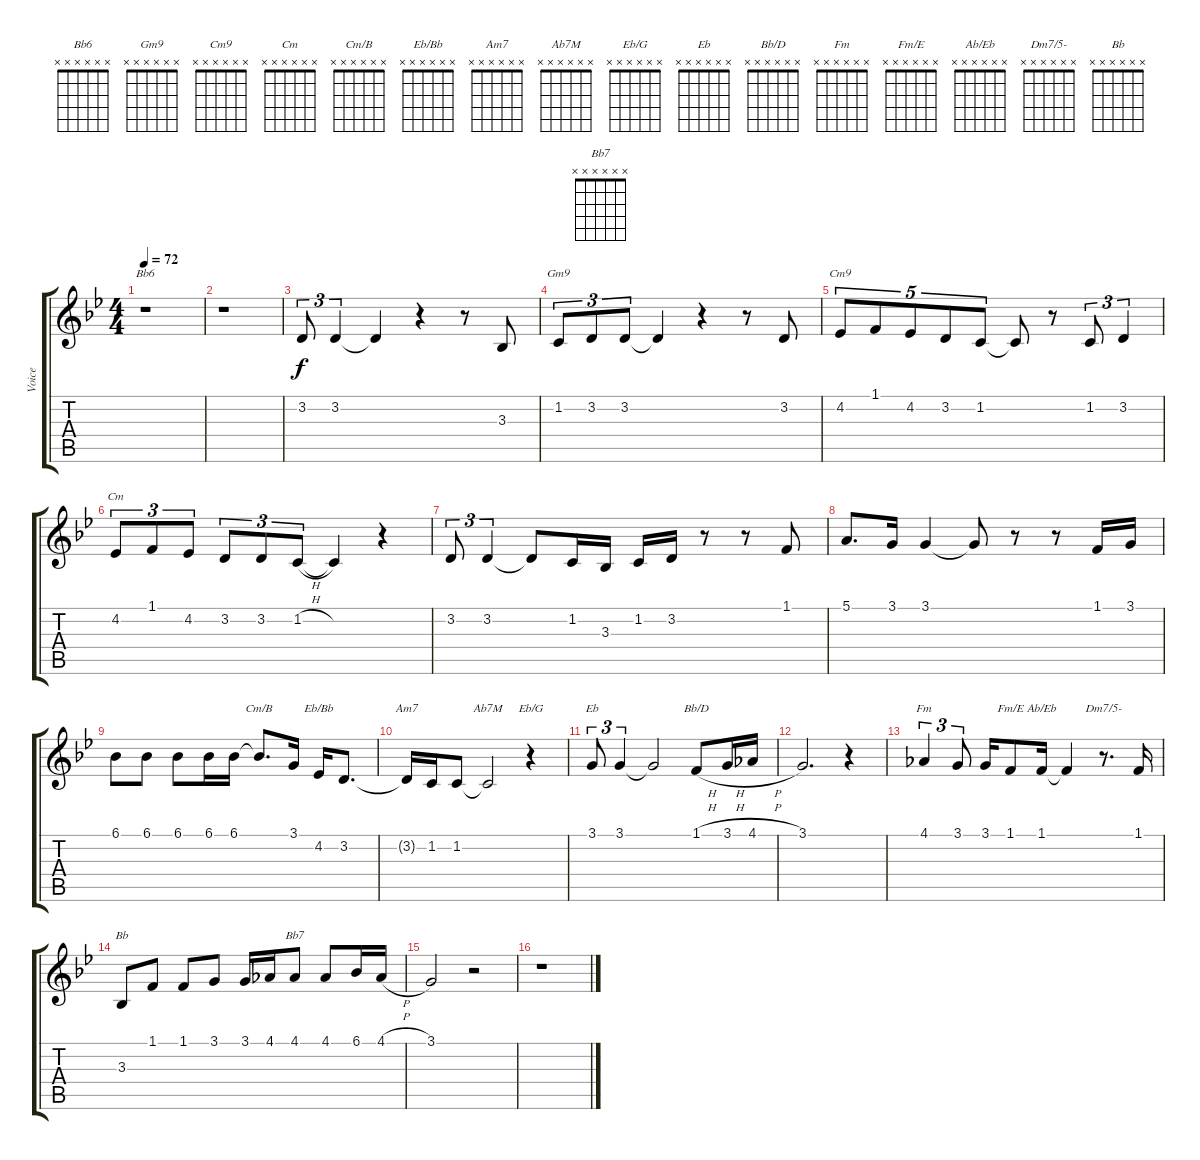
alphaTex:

\track ("Voice" "Voice") {instrument clarinet}
\staff {score tabs}
\tuning (E4 B3 G3 D3 A2 E2) {hide}
\chord ("Bb6" x x x x x x)
\chord ("Gm9" x x x x x x)
\chord ("Cm9" x x x x x x)
\chord ("Cm" x x x x x x)
\chord ("Cm/B" x x x x x x)
\chord ("Eb/Bb" x x x x x x)
\chord ("Am7" x x x x x x)
\chord ("Ab7M" x x x x x x)
\chord ("Eb/G" x x x x x x)
\chord ("Eb" x x x x x x)
\chord ("Bb/D" x x x x x x)
\chord ("Fm" x x x x x x)
\chord ("Fm/E" x x x x x x)
\chord ("Ab/Eb" x x x x x x)
\chord ("Dm7/5-" x x x x x x)
\chord ("Bb" x x x x x x)
\chord ("Bb7" x x x x x x)
\ts (4 4)
\tempo 72
\clef g2
\ks bb
r.1{ch "Bb6" dy f} |
r.1 |
3.2.8{tu (3 2)} 3.2.4{tu (3 2)} 3.2{t}.4 r.4 r.8 3.3.8 |
1.2.8{tu (3 2) ch "Gm9"} 3.2.8{tu (3 2)} 3.2.8{tu (3 2)} 3.2{t}.4 r.4 r.8 3.2.8 |
4.2.8{tu (5 4) ch "Cm9"} 1.1.8{tu (5 4)} 4.2.8{tu (5 4)} 3.2.8{tu (5 4)} 1.2.8{tu (5 4)} 1.2{t}.8 r.8 1.2.8{tu (3 2)} 3.2.4{tu (3 2)} |
4.2.8{tu (3 2) ch "Cm"} 1.1.8{tu (3 2)} 4.2.8{tu (3 2)} 3.2.8{tu (3 2)} 3.2.8{tu (3 2)} 1.2{h}.8{tu (3 2)} 1.2{t}.4 r.4 |
3.2.8{tu (3 2)} 3.2.4{tu (3 2)} 3.2{t}.8 1.2.16 3.3.16 1.2.16 3.2.16 r.8 r.8 1.1.8 |
5.1.8{d} 3.1.16 3.1.4 3.1{t}.8 r.8 r.8 1.1.16 3.1.16 |
6.1.8 6.1.8 6.1.8 6.1.16 6.1.16 6.1{t}.8{d ch "Cm/B"} 3.1.16 4.2.16{ch "Eb/Bb"} 3.2.8{d} |
3.2{t}.16{ch "Am7"} 1.2.16 1.2.8 1.2{t}.2{ch "Ab7M"} r.4{ch "Eb/G"} |
3.1.8{tu (3 2) ch "Eb"} 3.1.4{tu (3 2)} 3.1{t}.2 1.1{h}.8{ch "Bb/D"} 3.1{h}.16 4.1{h}.16 |
3.1.2{d} r.4 |
4.1.4{tu (3 2) ch "Fm"} 3.1.8{tu (3 2)} 3.1.16 1.1.8{ch "Fm/E"} 1.1.16{ch "Ab/Eb"} 1.1{t}.4 r.8{d ch "Dm7/5-"} 1.1.16 |
3.3.8{ch "Bb"} 1.1.8 1.1.8 3.1.8 3.1.16 4.1.16 4.1.8{ch "Bb7"} 4.1.8 6.1.16 4.1{h}.16 |
3.1.2 r.2 |
r.1
